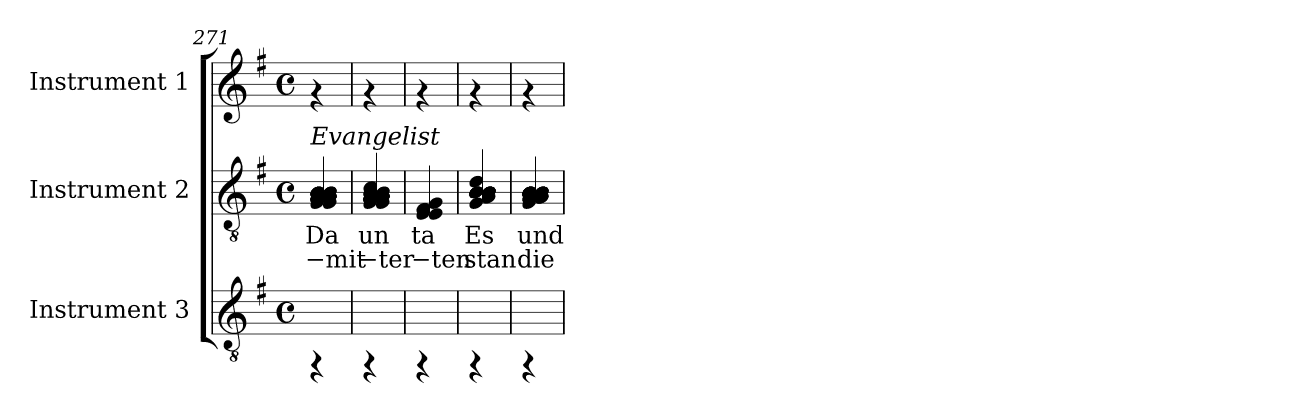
**kern	**kern	**text	**text	**kern
*part3	*part2	*part2	*part2	*part1
*staff3	*staff2	*staff2	*staff2	*staff1
*I"Instrument 3	*I"Instrument 2	*	*	*I"Instrument 1
!!LO:LB:g=z
*clefGv2	*clefGv2	*	*	*clefG2
*k[f#]	*k[f#]	*	*	*k[f#]
*G:	*G:	*	*	*G:
*M4/4	*M4/4	*	*	*M4/4
*met(c)	*met(c)	*	*	*met(c)
=271	=271	=271	=271	=271
!	!LO:TX:a:i:t=Evangelist	!	!	!
!	!	!LO:LY:b:rj	!LO:LY:b:rj	!
4rFF	4B/ 4B/ 4B/ 4B/ 4B/ 4B/ 4B/ 4A/ 4A/ 4A/ 4A/ 4A/ 4A/ 4A/ 4A/ 4A/ 4G/ 4G/ 4A/	Da	−mit	4rf
!!LO:LB:g=z
=272	=272	=272	=272	=272
!	!	!LO:LY:b:rj	!LO:LY:b:rj	!
4rFF	4c/ 4B/ 4B/ 4B/ 4B/ 4A/ 4A/ 4A/ 4A/ 4A/ 4A/ 4A/ 4A/ 4A/ 4A/ 4A/ 4G/ 4G/ 4A/	un	−ter	4rf
!!LO:PB:g=z
=273	=273	=273	=273	=273
!	!	!LO:LY:b:rj	!LO:LY:b:rj	!
4rFF	4G/ 4F#/ 4E/ 4E/	ta	−ten	4rf
=274	=274	=274	=274	=274
!	!	!LO:LY:b:rj	!LO:LY:b:rj	!
4rFF	4d/ 4B/ 4B/ 4B/ 4B/ 4B/ 4B/ 4B/ 4B/ 4B/ 4B/ 4B/ 4A/ 4G/ 4B/	Es	stan	4rf
!!LO:LB:g=z
=275	=275	=275	=275	=275
!	!	!LO:LY:b:rj	!LO:LY:b:rj	!
4rFF	4B/ 4B/ 4B/ 4B/ 4B/ 4B/ 4B/ 4B/ 4B/ 4B/ 4B/ 4A/ 4A/ 4A/ 4A/ 4G/ 4A/	und	die	4rf
=	=	=	=	=
*-	*-	*-	*-	*-
